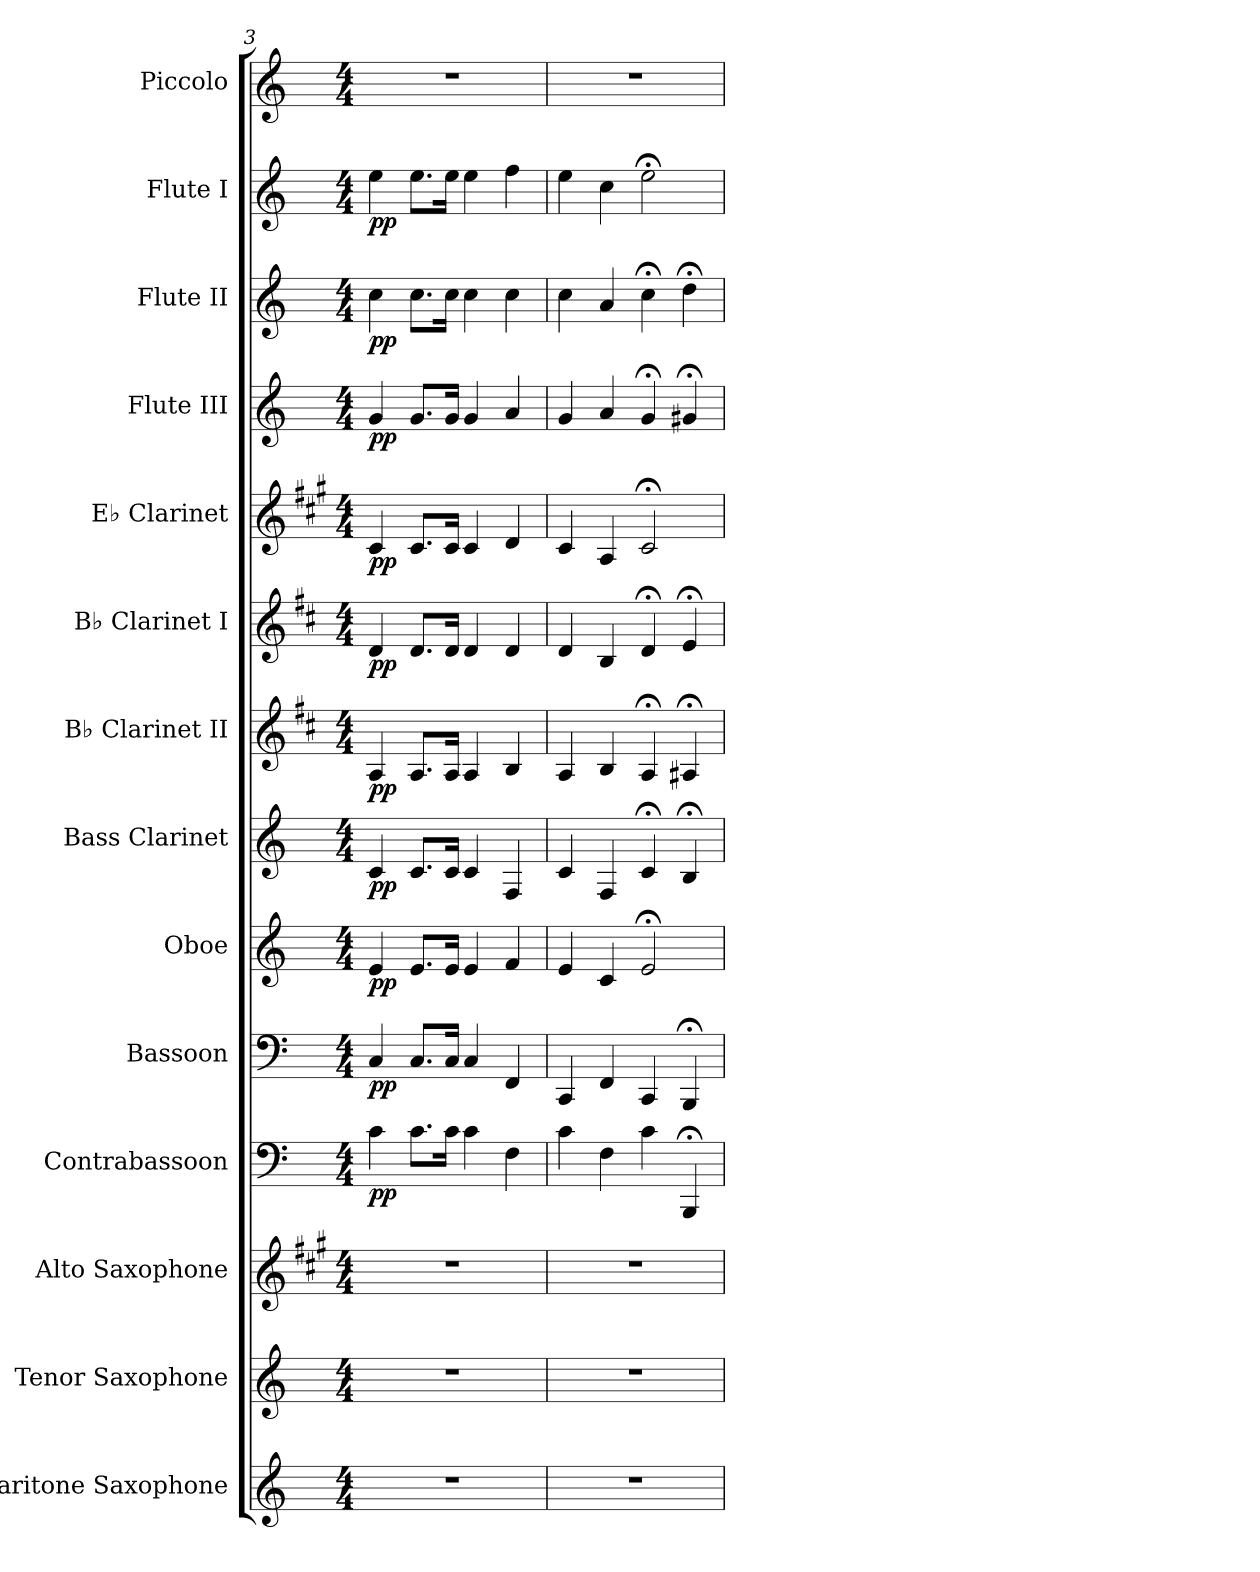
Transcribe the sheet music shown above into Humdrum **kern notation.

**kern	**kern	**kern	**kern	**dynam	**kern	**dynam	**kern	**dynam	**kern	**dynam	**kern	**dynam	**kern	**dynam	**kern	**dynam	**kern	**dynam	**kern	**dynam	**kern	**dynam	**kern
*part14	*part13	*part12	*part11	*part11	*part10	*part10	*part9	*part9	*part8	*part8	*part7	*part7	*part6	*part6	*part5	*part5	*part4	*part4	*part3	*part3	*part2	*part2	*part1
*staff14	*staff13	*staff12	*staff11	*staff11	*staff10	*staff10	*staff9	*staff9	*staff8	*staff8	*staff7	*staff7	*staff6	*staff6	*staff5	*staff5	*staff4	*staff4	*staff3	*staff3	*staff2	*staff2	*staff1
*I"Baritone Saxophone	*I"Tenor Saxophone	*I"Alto Saxophone	*I"Contrabassoon	*	*I"Bassoon	*	*I"Oboe	*	*I"Bass Clarinet	*	*I"B♭ Clarinet II	*	*I"B♭ Clarinet I	*	*I"E♭ Clarinet	*	*I"Flute III	*	*I"Flute II	*	*I"Flute I	*	*I"Piccolo
*I'Bar. Sax.	*I'T. Sax.	*I'A. Sax.	*I'Cbsn.	*	*I'Bsn.	*	*I'Ob.	*	*I'B. Cl.	*	*I'B♭ Cl. II	*	*I'B♭ Cl. I	*	*I'E♭ Cl.	*	*I'Fl. III	*	*I'Fl. II	*	*I'Fl. I	*	*I'Picc.
*clefG2	*clefG2	*clefG2	*clefF4	*	*clefF4	*	*clefG2	*	*clefG2	*	*clefG2	*	*clefG2	*	*clefG2	*	*clefG2	*	*clefG2	*	*clefG2	*	*clefG2
*ITrd12c21	*ITrd8c14	*ITrd5c9	*ITrd7c12	*	*	*	*	*	*ITrd8c14	*	*ITrd1c2	*	*ITrd1c2	*	*ITrd1c2	*	*	*	*	*	*	*	*ITrd-7c-12
*k[]	*k[]	*k[]	*k[]	*	*k[]	*	*k[]	*	*k[]	*	*k[]	*	*k[]	*	*k[f#]	*	*k[]	*	*k[]	*	*k[]	*	*k[]
*M4/4	*M4/4	*M4/4	*M4/4	*	*M4/4	*	*M4/4	*	*M4/4	*	*M4/4	*	*M4/4	*	*M4/4	*	*M4/4	*	*M4/4	*	*M4/4	*	*M4/4
=3	=3	=3	=3	=3	=3	=3	=3	=3	=3	=3	=3	=3	=3	=3	=3	=3	=3	=3	=3	=3	=3	=3	=3
!	!	!	!	!LO:DY:b	!	!LO:DY:b	!	!LO:DY:b	!	!LO:DY:b	!	!LO:DY:b	!	!LO:DY:b	!	!LO:DY:b	!	!LO:DY:b	!	!LO:DY:b	!	!LO:DY:b	!
1r	1r	1r	4C\	pp	4C/	pp	4e/	pp	4C/	pp	4G/	pp	4c/	pp	4B/	pp	4g/	pp	4cc\	pp	4ee\	pp	1r
.	.	.	8.C\L	.	8.C/L	.	8.e/L	.	8.C/L	.	8.G/L	.	8.c/L	.	8.B/L	.	8.g/L	.	8.cc\L	.	8.ee\L	.	.
.	.	.	16C\Jk	.	16C/Jk	.	16e/Jk	.	16C/Jk	.	16G/Jk	.	16c/Jk	.	16B/Jk	.	16g/Jk	.	16cc\Jk	.	16ee\Jk	.	.
.	.	.	4C\	.	4C/	.	4e/	.	4C/	.	4G/	.	4c/	.	4B/	.	4g/	.	4cc\	.	4ee\	.	.
.	.	.	4FF\	.	4FF/	.	4f/	.	4FF/	.	4A/	.	4c/	.	4c/	.	4a/	.	4cc\	.	4ff\	.	.
=4	=4	=4	=4	=4	=4	=4	=4	=4	=4	=4	=4	=4	=4	=4	=4	=4	=4	=4	=4	=4	=4	=4	=4
*	*	*	*	*	*	*	*	*	*	*	*	*	*	*	*	*	*	*	*	*	*	*	*^
1r	1r	1r	4C\	.	4CC/	.	4e/	.	4C/	.	4G/	.	4c/	.	4B/	.	4g/	.	4cc\	.	4ee\	.	1r	2ryy
.	.	.	4FF\	.	4FF/	.	4c/	.	4FF/	.	4A/	.	4A/	.	4G/	.	4a/	.	4a/	.	4cc\	.	.	.
*	*	*	*	*	*	*	*	*	*	*	*	*	*	*	*	*	*	*	*	*	*	*	*MM30	*
.	.	.	4C\	.	4CC/	.	2e;</	.	4C;</	.	4G;</	.	4c;</	.	2B;</	.	4g;</	.	4cc;<\	.	2ee;<\	.	.	2ryy
.	.	.	4BBBB;/	.	4BBB;/	.	.	.	4BB;/	.	4G#X;/	.	4d;/	.	.	.	4g#X;/	.	4dd;\	.	.	.	.	.
*	*	*	*	*	*	*	*	*	*	*	*	*	*	*	*	*	*	*	*	*	*	*	*v	*v
=	=	=	=	=	=	=	=	=	=	=	=	=	=	=	=	=	=	=	=	=	=	=	=
*-	*-	*-	*-	*-	*-	*-	*-	*-	*-	*-	*-	*-	*-	*-	*-	*-	*-	*-	*-	*-	*-	*-	*-
